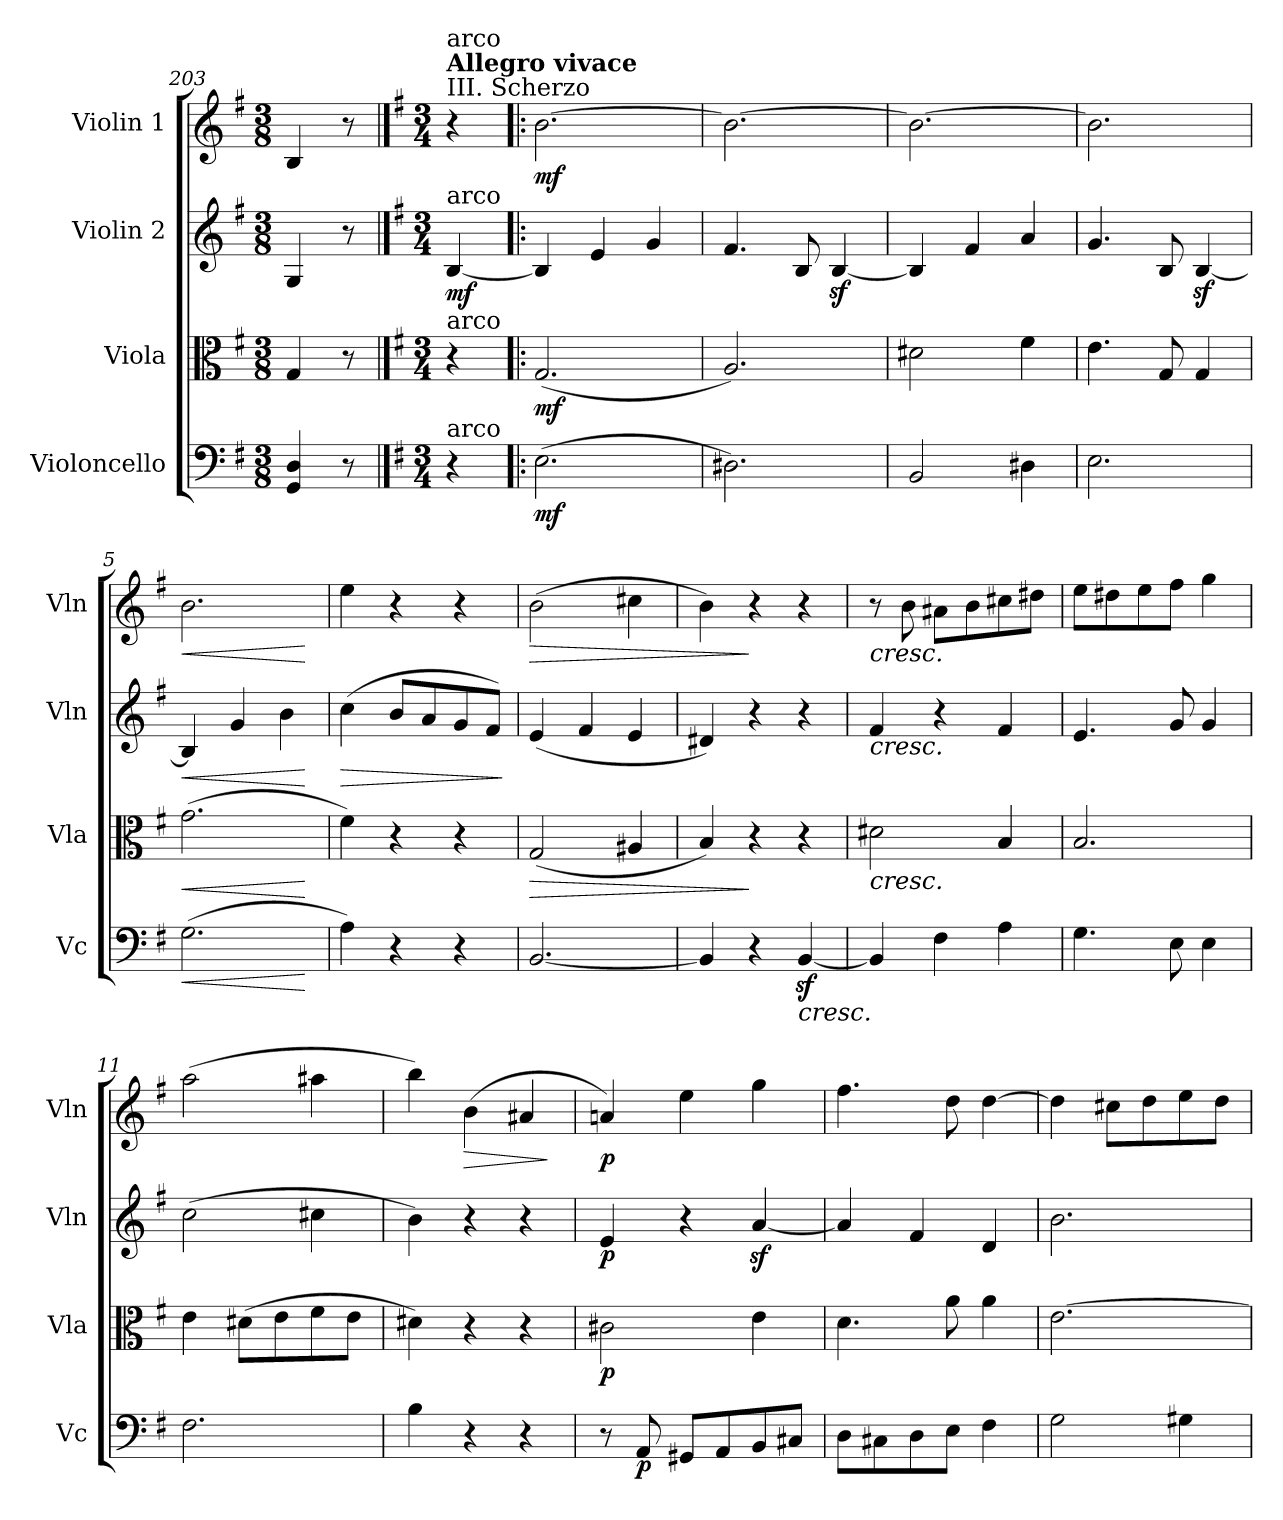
**kern	**dynam	**kern	**dynam	**kern	**dynam	**kern	**dynam
*part4	*part4	*part3	*part3	*part2	*part2	*part1	*part1
*staff4	*staff4	*staff3	*staff3	*staff2	*staff2	*staff1	*staff1
*I"Violoncello	*	*I"Viola	*	*I"Violin 2	*	*I"Violin 1	*
*I'Vc	*	*I'Vla	*	*I'Vln	*	*I'Vln	*
*clefF4	*	*clefC3	*	*clefG2	*	*clefG2	*
*k[f#]	*	*k[f#]	*	*k[f#]	*	*k[f#]	*
*M3/8	*	*M3/8	*	*M3/8	*	*M3/8	*
=203	=203	=203	=203	=203	=203	=203	=203
4GG/ 4D/	.	4G/	.	4G/	.	4B/	.
8r	.	8r	.	8r	.	8r	.
!!LO:PB:g=z
==	==	==	==	==	==	==	==
*k[f#]	*	*k[f#]	*	*k[f#]	*	*k[f#]	*
*M3/4	*	*M3/4	*	*M3/4	*	*M3/4	*
!	!	!	!	!	!	!LO:TX:a:t=III.  Scherzo	!
!	!	!	!	!	!	!LO:TX:a:B:t=Allegro vivace	!
!	!	!	!	!	!	!LO:TX:a:t=arco	!
!	!	!	!	!LO:TX:a:t=arco	!	!	!
!	!	!LO:TX:a:t=arco	!	!	!	!	!
!LO:TX:a:t=arco	!	!	!	!	!	!	!
!	!	!	!	!	!LO:DY:b	!	!
4r	.	4r	.	[4B/	mf	4r	.
=1!|:	=1!|:	=1!|:	=1!|:	=1!|:	=1!|:	=1!|:	=1!|:
!	!LO:DY:b	!	!LO:DY:b	!	!	!	!LO:DY:b
(2.E\	mf	(2.G/	mf	4B/]	.	[2.b\	mf
.	.	.	.	4e/	.	.	.
.	.	.	.	4g/	.	.	.
=2	=2	=2	=2	=2	=2	=2	=2
2.D#X\)	.	2.A/)	.	4.f#/	.	2.b\_	.
.	.	.	.	8B/	.	.	.
.	.	.	.	[4Bz</	.	.	.
=3	=3	=3	=3	=3	=3	=3	=3
2BB/	.	2d#X\	.	4B/]	.	2.b\_	.
.	.	.	.	4f#/	.	.	.
4D#X\	.	4f#\	.	4a/	.	.	.
=4	=4	=4	=4	=4	=4	=4	=4
2.E\	.	4.e\	.	4.g/	.	2.b\]	.
.	.	8G/	.	8B/	.	.	.
.	.	4G/	.	[4Bz</	.	.	.
=5	=5	=5	=5	=5	=5	=5	=5
!	!LO:HP:b	!	!LO:HP:b	!	!LO:HP:b	!	!LO:HP:b
(2.G\	<	(2.g\	<	4B/]	<	2.b\	<
.	.	.	.	4g/	.	.	.
.	.	.	.	4b\	.	.	.
.	[	.	[	.	[	.	[
=6	=6	=6	=6	=6	=6	=6	=6
!	!	!	!	!	!LO:HP:b	!	!
4A\)	.	4f#\)	.	(4cc\	>	4ee\	.
4r	.	4r	.	8b/L	.	4r	.
.	.	.	.	8a/	.	.	.
4r	.	4r	.	8g/	.	4r	.
.	.	.	.	8f#/J)	.	.	.
.	.	.	.	.	]	.	.
=7	=7	=7	=7	=7	=7	=7	=7
!	!	!	!LO:HP:b	!	!	!	!LO:HP:b
[2.BB/	.	(2G/	>	(4e/	.	(2b\	>
.	.	.	.	4f#/	.	.	.
.	.	4A#X/	.	4e/	.	4cc#X\	.
=8	=8	=8	=8	=8	=8	=8	=8
4BB/]	.	4B/)	.	4d#X/)	.	4b\)	.
4r	.	4r	]	4r	.	4r	]
!LO:TX:b:i:t=cresc.	!	!	!	!	!	!	!
[4BBz</	.	4r	.	4r	.	4r	.
=9	=9	=9	=9	=9	=9	=9	=9
!	!	!	!	!	!	!LO:TX:b:i:t=cresc.	!
!	!	!	!	!LO:TX:b:i:t=cresc.	!	!	!
!	!	!LO:TX:b:i:t=cresc.	!	!	!	!	!
4BB/]	.	2d#X\	.	4f#/	.	8r	.
.	.	.	.	.	.	8b\	.
4F#\	.	.	.	4r	.	8a#X\L	.
.	.	.	.	.	.	8b\	.
4A\	.	4B/	.	4f#/	.	8cc#X\	.
.	.	.	.	.	.	8dd#X\J	.
!!LO:LB:g=z
=10	=10	=10	=10	=10	=10	=10	=10
4.G\	.	2.B/	.	4.e/	.	8ee\L	.
.	.	.	.	.	.	8dd#X\	.
.	.	.	.	.	.	8ee\	.
8E\	.	.	.	8g/	.	8ff#\J	.
4E\	.	.	.	4g/	.	4gg\	.
=11	=11	=11	=11	=11	=11	=11	=11
2.F#\	.	4e\	.	(2cc\	.	(2aa\	.
.	.	(8d#X\L	.	.	.	.	.
.	.	8e\	.	.	.	.	.
.	.	8f#\	.	4cc#X\	.	4aa#X\	.
.	.	8e\J	.	.	.	.	.
=12	=12	=12	=12	=12	=12	=12	=12
4B\	.	4d#X\)	.	4b\)	.	4bb\)	.
!	!	!	!	!	!	!	!LO:HP:b
4r	.	4r	.	4r	.	(4b\	>
4r	.	4r	.	4r	.	4a#X/	.
.	.	.	.	.	.	.	]
=13	=13	=13	=13	=13	=13	=13	=13
!	!	!	!LO:DY:b	!	!LO:DY:b	!	!LO:DY:b
8r	.	2c#X\	p	4e/	p	4an/)	p
!	!LO:DY:b	!	!	!	!	!	!
8AA/	p	.	.	.	.	.	.
8GG#X/L	.	.	.	4r	.	4ee\	.
8AA/	.	.	.	.	.	.	.
8BB/	.	4e\	.	[4az</	.	4gg\	.
8C#X/J	.	.	.	.	.	.	.
=14	=14	=14	=14	=14	=14	=14	=14
8D\L	.	4.d\	.	4a/]	.	4.ff#\	.
8C#X\	.	.	.	.	.	.	.
8D\	.	.	.	4f#/	.	.	.
8E\J	.	8a\	.	.	.	8dd\	.
4F#\	.	4a\	.	4d/	.	[4dd\	.
=15	=15	=15	=15	=15	=15	=15	=15
2G\	.	[2.e\	.	2.b\	.	4dd\]	.
.	.	.	.	.	.	8cc#X\L	.
.	.	.	.	.	.	8dd\	.
4G#X\	.	.	.	.	.	8ee\	.
.	.	.	.	.	.	8dd\J	.
=	=	=	=	=	=	=	=
*-	*-	*-	*-	*-	*-	*-	*-
